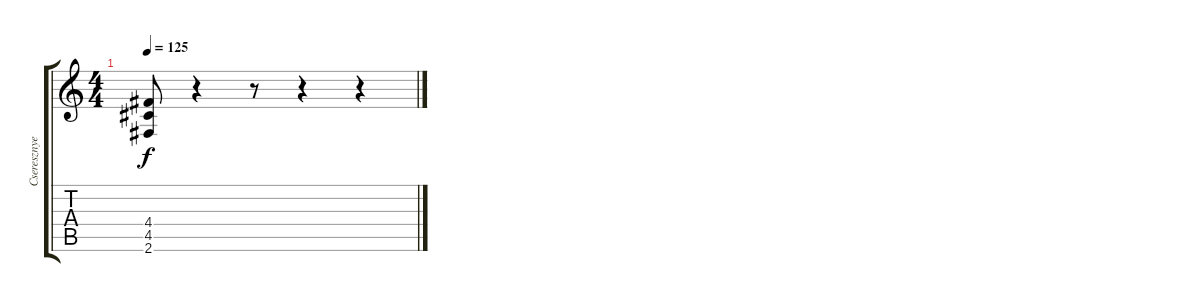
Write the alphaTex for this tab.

\track ("Cseresznye" "Cseresznye") {instrument distortionguitar}
\staff {score tabs}
\tuning (E4 B3 G3 D3 A2 E2) {hide}
\ts (4 4)
\tempo 125
\clef g2
\ks c
(4.4 4.5 2.6).8{dy f} r.4 r.8 r.4 r.4
